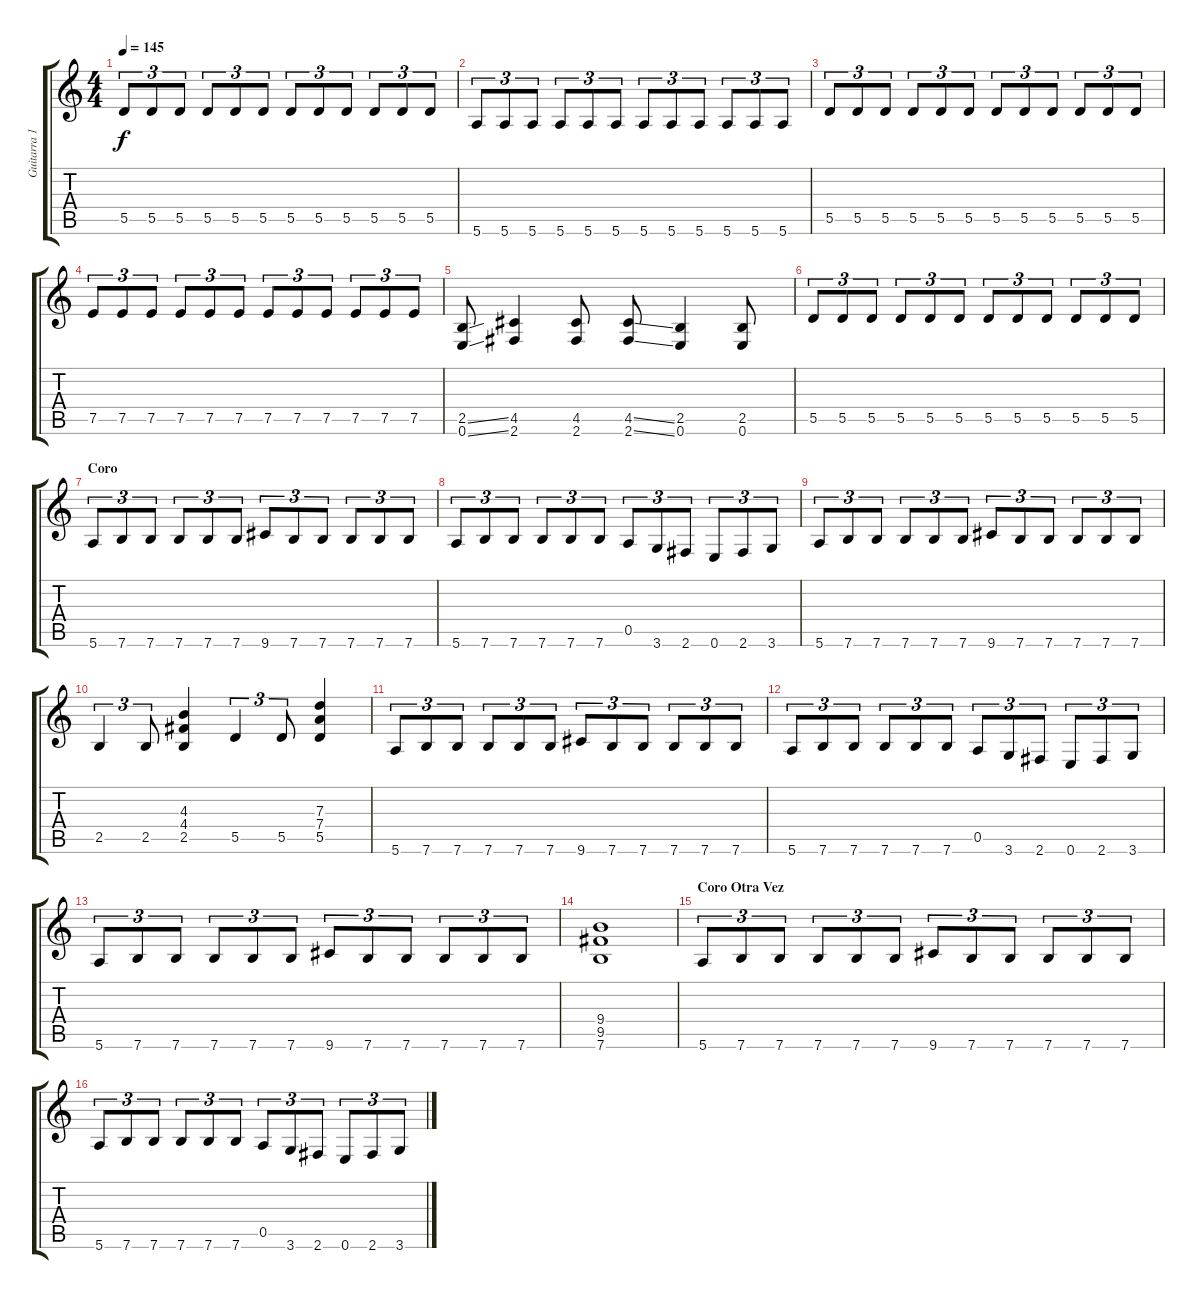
\track ("Guitarra 1" "Guitarra 1") {instrument overdrivenguitar}
\staff {score tabs}
\tuning (E4 B3 G3 D3 A2 E2) {hide}
\ts (4 4)
\tempo 145
\clef g2
\ks c
5.5.8{tu (3 2) dy f} 5.5.8{tu (3 2)} 5.5.8{tu (3 2)} 5.5.8{tu (3 2)} 5.5.8{tu (3 2)} 5.5.8{tu (3 2)} 5.5.8{tu (3 2)} 5.5.8{tu (3 2)} 5.5.8{tu (3 2)} 5.5.8{tu (3 2)} 5.5.8{tu (3 2)} 5.5.8{tu (3 2)} |
5.6.8{tu (3 2)} 5.6.8{tu (3 2)} 5.6.8{tu (3 2)} 5.6.8{tu (3 2)} 5.6.8{tu (3 2)} 5.6.8{tu (3 2)} 5.6.8{tu (3 2)} 5.6.8{tu (3 2)} 5.6.8{tu (3 2)} 5.6.8{tu (3 2)} 5.6.8{tu (3 2)} 5.6.8{tu (3 2)} |
5.5.8{tu (3 2)} 5.5.8{tu (3 2)} 5.5.8{tu (3 2)} 5.5.8{tu (3 2)} 5.5.8{tu (3 2)} 5.5.8{tu (3 2)} 5.5.8{tu (3 2)} 5.5.8{tu (3 2)} 5.5.8{tu (3 2)} 5.5.8{tu (3 2)} 5.5.8{tu (3 2)} 5.5.8{tu (3 2)} |
7.5.8{tu (3 2)} 7.5.8{tu (3 2)} 7.5.8{tu (3 2)} 7.5.8{tu (3 2)} 7.5.8{tu (3 2)} 7.5.8{tu (3 2)} 7.5.8{tu (3 2)} 7.5.8{tu (3 2)} 7.5.8{tu (3 2)} 7.5.8{tu (3 2)} 7.5.8{tu (3 2)} 7.5.8{tu (3 2)} |
(2.5{ss} 0.6{ss}).8 (4.5 2.6).4 (4.5 2.6).8 (4.5{ss} 2.6{ss}).8 (2.5 0.6).4 (2.5 0.6).8 |
5.5.8{tu (3 2)} 5.5.8{tu (3 2)} 5.5.8{tu (3 2)} 5.5.8{tu (3 2)} 5.5.8{tu (3 2)} 5.5.8{tu (3 2)} 5.5.8{tu (3 2)} 5.5.8{tu (3 2)} 5.5.8{tu (3 2)} 5.5.8{tu (3 2)} 5.5.8{tu (3 2)} 5.5.8{tu (3 2)} |
\section ("" "Coro")
5.6.8{tu (3 2)} 7.6.8{tu (3 2)} 7.6.8{tu (3 2)} 7.6.8{tu (3 2)} 7.6.8{tu (3 2)} 7.6.8{tu (3 2)} 9.6.8{tu (3 2)} 7.6.8{tu (3 2)} 7.6.8{tu (3 2)} 7.6.8{tu (3 2)} 7.6.8{tu (3 2)} 7.6.8{tu (3 2)} |
5.6.8{tu (3 2)} 7.6.8{tu (3 2)} 7.6.8{tu (3 2)} 7.6.8{tu (3 2)} 7.6.8{tu (3 2)} 7.6.8{tu (3 2)} 0.5.8{tu (3 2)} 3.6.8{tu (3 2)} 2.6.8{tu (3 2)} 0.6.8{tu (3 2)} 2.6.8{tu (3 2)} 3.6.8{tu (3 2)} |
5.6.8{tu (3 2)} 7.6.8{tu (3 2)} 7.6.8{tu (3 2)} 7.6.8{tu (3 2)} 7.6.8{tu (3 2)} 7.6.8{tu (3 2)} 9.6.8{tu (3 2)} 7.6.8{tu (3 2)} 7.6.8{tu (3 2)} 7.6.8{tu (3 2)} 7.6.8{tu (3 2)} 7.6.8{tu (3 2)} |
2.5.4{tu (3 2)} 2.5.8{tu (3 2)} (4.3 4.4 2.5).4 5.5.4{tu (3 2)} 5.5.8{tu (3 2)} (7.3 7.4 5.5).4 |
5.6.8{tu (3 2)} 7.6.8{tu (3 2)} 7.6.8{tu (3 2)} 7.6.8{tu (3 2)} 7.6.8{tu (3 2)} 7.6.8{tu (3 2)} 9.6.8{tu (3 2)} 7.6.8{tu (3 2)} 7.6.8{tu (3 2)} 7.6.8{tu (3 2)} 7.6.8{tu (3 2)} 7.6.8{tu (3 2)} |
5.6.8{tu (3 2)} 7.6.8{tu (3 2)} 7.6.8{tu (3 2)} 7.6.8{tu (3 2)} 7.6.8{tu (3 2)} 7.6.8{tu (3 2)} 0.5.8{tu (3 2)} 3.6.8{tu (3 2)} 2.6.8{tu (3 2)} 0.6.8{tu (3 2)} 2.6.8{tu (3 2)} 3.6.8{tu (3 2)} |
5.6.8{tu (3 2)} 7.6.8{tu (3 2)} 7.6.8{tu (3 2)} 7.6.8{tu (3 2)} 7.6.8{tu (3 2)} 7.6.8{tu (3 2)} 9.6.8{tu (3 2)} 7.6.8{tu (3 2)} 7.6.8{tu (3 2)} 7.6.8{tu (3 2)} 7.6.8{tu (3 2)} 7.6.8{tu (3 2)} |
(9.4 9.5 7.6).1 |
\section ("" "Coro Otra Vez")
5.6.8{tu (3 2)} 7.6.8{tu (3 2)} 7.6.8{tu (3 2)} 7.6.8{tu (3 2)} 7.6.8{tu (3 2)} 7.6.8{tu (3 2)} 9.6.8{tu (3 2)} 7.6.8{tu (3 2)} 7.6.8{tu (3 2)} 7.6.8{tu (3 2)} 7.6.8{tu (3 2)} 7.6.8{tu (3 2)} |
5.6.8{tu (3 2)} 7.6.8{tu (3 2)} 7.6.8{tu (3 2)} 7.6.8{tu (3 2)} 7.6.8{tu (3 2)} 7.6.8{tu (3 2)} 0.5.8{tu (3 2)} 3.6.8{tu (3 2)} 2.6.8{tu (3 2)} 0.6.8{tu (3 2)} 2.6.8{tu (3 2)} 3.6.8{tu (3 2)}
